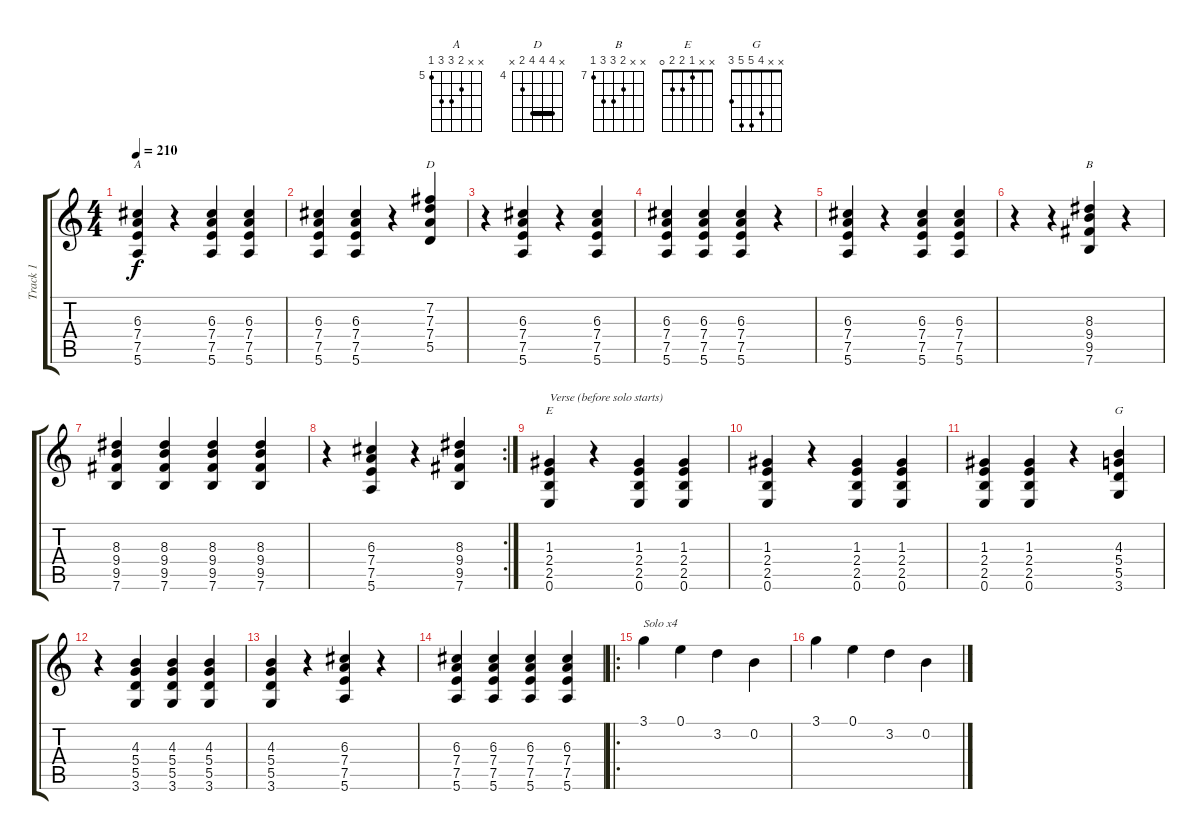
\track ("Track 1" "Track 1") {instrument overdrivenguitar}
\staff {score tabs}
\tuning (E4 B3 G3 D3 A2 E2) {hide}
\chord ("A" x x 6 7 7 5) {firstfret 5}
\chord ("D" x 7 7 7 5 x) {firstfret 4 barre 7}
\chord ("B" x x 8 9 9 7) {firstfret 7}
\chord ("E" x x 1 2 2 0)
\chord ("G" x x 4 5 5 3)
\ts (4 4)
\tempo 210
\clef g2
\ks c
(6.3 7.4 7.5 5.6).4{ch "A" dy f} r.4 (6.3 7.4 7.5 5.6).4 (6.3 7.4 7.5 5.6).4 |
(6.3 7.4 7.5 5.6).4 (6.3 7.4 7.5 5.6).4 r.4 (7.2 7.3 7.4 5.5).4{ch "D"} |
r.4 (6.3 7.4 7.5 5.6).4 r.4 (6.3 7.4 7.5 5.6).4 |
(6.3 7.4 7.5 5.6).4 (6.3 7.4 7.5 5.6).4 (6.3 7.4 7.5 5.6).4 r.4 |
(6.3 7.4 7.5 5.6).4 r.4 (6.3 7.4 7.5 5.6).4 (6.3 7.4 7.5 5.6).4 |
r.4 r.4 (8.3 9.4 9.5 7.6).4{ch "B"} r.4 |
(8.3 9.4 9.5 7.6).4 (8.3 9.4 9.5 7.6).4 (8.3 9.4 9.5 7.6).4 (8.3 9.4 9.5 7.6).4 |
\rc 2
r.4 (6.3 7.4 7.5 5.6).4 r.4 (8.3 9.4 9.5 7.6).4 |
(1.3 2.4 2.5 0.6).4{ch "E" txt "Verse (before solo starts)"} r.4 (1.3 2.4 2.5 0.6).4 (1.3 2.4 2.5 0.6).4 |
(1.3 2.4 2.5 0.6).4 r.4 (1.3 2.4 2.5 0.6).4 (1.3 2.4 2.5 0.6).4 |
(1.3 2.4 2.5 0.6).4 (1.3 2.4 2.5 0.6).4 r.4 (4.3 5.4 5.5 3.6).4{ch "G"} |
r.4 (4.3 5.4 5.5 3.6).4 (4.3 5.4 5.5 3.6).4 (4.3 5.4 5.5 3.6).4 |
(4.3 5.4 5.5 3.6).4 r.4 (6.3 7.4 7.5 5.6).4 r.4 |
(6.3 7.4 7.5 5.6).4 (6.3 7.4 7.5 5.6).4 (6.3 7.4 7.5 5.6).4 (6.3 7.4 7.5 5.6).4 |
\ro
3.1.4{txt "Solo x4"} 0.1.4 3.2.4 0.2.4 |
3.1.4 0.1.4 3.2.4 0.2.4
